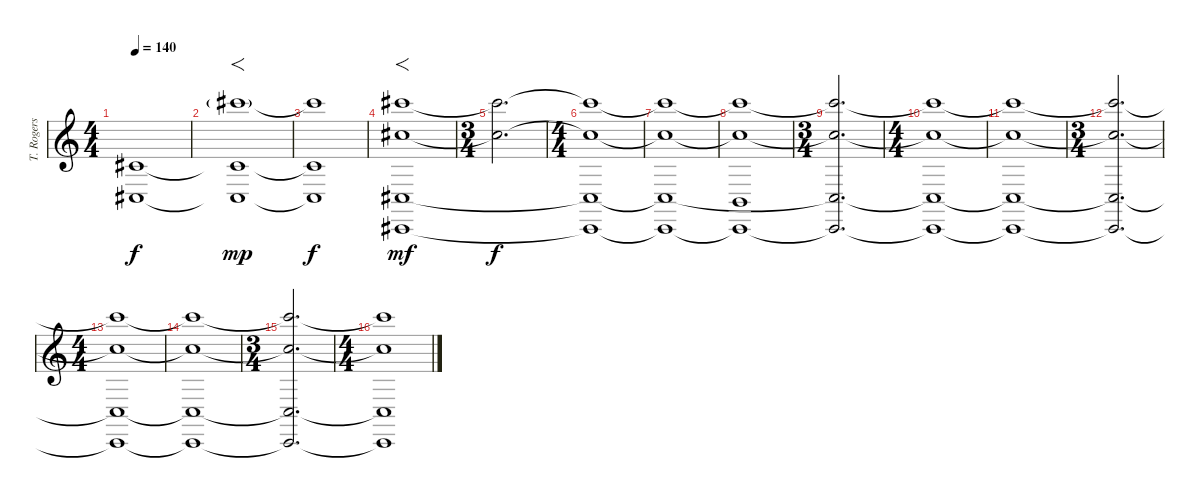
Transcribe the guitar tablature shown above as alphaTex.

\track ("T. Rogers Keys" "T. Rogers ") {instrument pad2warm}
\staff {score}
\tuning (Db4 Ab3 E3 B2 Gb2 Db2) {hide}
\ts (4 4)
\tempo 140
\clef g2
\ks c
(9.3{t} 7.5{t}).1{dy f} |
(24.1{g} 9.3{t} 7.5{t}).1{f dy mp} |
(24.1{t} 9.3{t} 7.5{t}).1{dy f} |
(24.1 21.3 7.5 0.6).1{f dy mf} |
\ts (3 4)
(24.1{t} 21.3{t}).2{d dy f} |
\ts (4 4)
(24.1{t} 21.3{t} 7.5{t} 0.6{t}).1{volume 8} |
(24.1{t} 21.3{t} 7.5{t} 0.6{t}).1 |
(24.1{t} 21.3{t} 0.4 0.6{t}).1 |
\ts (3 4)
(24.1{t} 21.3{t} 7.5{t} 0.6{t}).2{d} |
\ts (4 4)
(24.1{t} 21.3{t} 7.5{t} 0.6{t}).1 |
(24.1{t} 21.3{t} 7.5{t} 0.6{t}).1{volume 13} |
\ts (3 4)
(24.1{t} 21.3{t} 7.5{t} 0.6{t}).2{d} |
\ts (4 4)
(24.1{t} 21.3{t} 7.5{t} 0.6{t}).1 |
(24.1{t} 21.3{t} 7.5{t} 0.6{t}).1{volume 8} |
\ts (3 4)
(24.1{t} 21.3{t} 7.5{t} 0.6{t}).2{d} |
\ts (4 4)
(24.1{t} 21.3{t} 7.5{t} 0.6{t}).1
